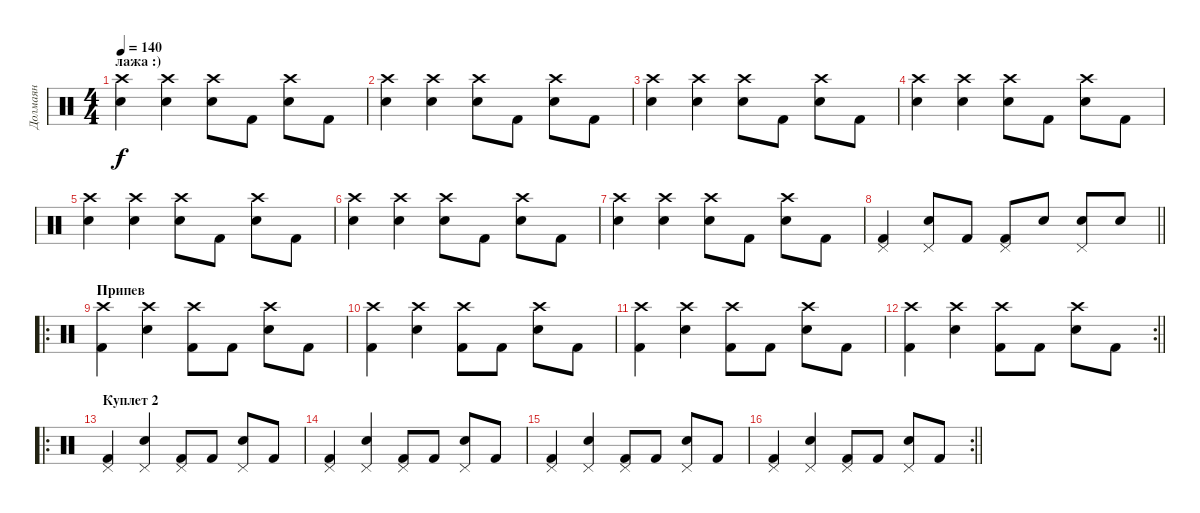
\track ("Долмаян" "Долмаян") {instrument percussion}
\staff {score}
\articulation defaults
\ts (4 4)
\section ("" "лажа :)")
\tempo 140
\clef neutral
\ks c
("Electric Snare (hit)" "Crash high (hit)").4{dy f} ("Electric Snare (hit)" "Crash high (hit)").4 ("Electric Snare (hit)" "Crash high (hit)").8 "Kick (hit) 2".8 ("Electric Snare (hit)" "Crash high (hit)").8 "Kick (hit) 2".8 |
("Electric Snare (hit)" "Crash high (hit)").4 ("Electric Snare (hit)" "Crash high (hit)").4 ("Electric Snare (hit)" "Crash high (hit)").8 "Kick (hit) 2".8 ("Electric Snare (hit)" "Crash high (hit)").8 "Kick (hit) 2".8 |
("Electric Snare (hit)" "Crash high (hit)").4 ("Electric Snare (hit)" "Crash high (hit)").4 ("Electric Snare (hit)" "Crash high (hit)").8 "Kick (hit) 2".8 ("Electric Snare (hit)" "Crash high (hit)").8 "Kick (hit) 2".8 |
("Electric Snare (hit)" "Crash high (hit)").4 ("Electric Snare (hit)" "Crash high (hit)").4 ("Electric Snare (hit)" "Crash high (hit)").8 "Kick (hit) 2".8 ("Electric Snare (hit)" "Crash high (hit)").8 "Kick (hit) 2".8 |
("Electric Snare (hit)" "Crash high (hit)").4 ("Electric Snare (hit)" "Crash high (hit)").4 ("Electric Snare (hit)" "Crash high (hit)").8 "Kick (hit) 2".8 ("Electric Snare (hit)" "Crash high (hit)").8 "Kick (hit) 2".8 |
("Electric Snare (hit)" "Crash high (hit)").4 ("Electric Snare (hit)" "Crash high (hit)").4 ("Electric Snare (hit)" "Crash high (hit)").8 "Kick (hit) 2".8 ("Electric Snare (hit)" "Crash high (hit)").8 "Kick (hit) 2".8 |
("Electric Snare (hit)" "Crash high (hit)").4 ("Electric Snare (hit)" "Crash high (hit)").4 ("Electric Snare (hit)" "Crash high (hit)").8 "Kick (hit) 2".8 ("Electric Snare (hit)" "Crash high (hit)").8 "Kick (hit) 2".8 |
\barLineRight lightlight
("Pedal Hi-Hat (hit)" "Kick (hit) 2").4 ("Pedal Hi-Hat (hit)" "Electric Snare (hit)").8 "Kick (hit) 2".8 ("Pedal Hi-Hat (hit)" "Kick (hit) 2").8 "Electric Snare (hit)".8 ("Pedal Hi-Hat (hit)" "Electric Snare (hit)").8 "Electric Snare (hit)".8 |
\ro
\section ("" "Припев")
("Kick (hit) 2" "Crash high (hit)").4 ("Electric Snare (hit)" "Crash high (hit)").4 ("Kick (hit) 2" "Crash high (hit)").8 "Kick (hit) 2".8 ("Electric Snare (hit)" "Crash high (hit)").8 "Kick (hit) 2".8 |
("Kick (hit) 2" "Crash high (hit)").4 ("Electric Snare (hit)" "Crash high (hit)").4 ("Kick (hit) 2" "Crash high (hit)").8 "Kick (hit) 2".8 ("Electric Snare (hit)" "Crash high (hit)").8 "Kick (hit) 2".8 |
("Kick (hit) 2" "Crash high (hit)").4 ("Electric Snare (hit)" "Crash high (hit)").4 ("Kick (hit) 2" "Crash high (hit)").8 "Kick (hit) 2".8 ("Electric Snare (hit)" "Crash high (hit)").8 "Kick (hit) 2".8 |
\rc 2
\barLineRight lightlight
("Kick (hit) 2" "Crash high (hit)").4 ("Electric Snare (hit)" "Crash high (hit)").4 ("Kick (hit) 2" "Crash high (hit)").8 "Kick (hit) 2".8 ("Electric Snare (hit)" "Crash high (hit)").8 "Kick (hit) 2".8 |
\ro
\section ("" "Куплет 2")
("Kick (hit) 2" "Pedal Hi-Hat (hit)").4 ("Electric Snare (hit)" "Pedal Hi-Hat (hit)").4 ("Kick (hit) 2" "Pedal Hi-Hat (hit)").8 "Kick (hit) 2".8 ("Electric Snare (hit)" "Pedal Hi-Hat (hit)").8 "Kick (hit) 2".8 |
("Kick (hit) 2" "Pedal Hi-Hat (hit)").4 ("Electric Snare (hit)" "Pedal Hi-Hat (hit)").4 ("Kick (hit) 2" "Pedal Hi-Hat (hit)").8 "Kick (hit) 2".8 ("Electric Snare (hit)" "Pedal Hi-Hat (hit)").8 "Kick (hit) 2".8 |
("Kick (hit) 2" "Pedal Hi-Hat (hit)").4 ("Electric Snare (hit)" "Pedal Hi-Hat (hit)").4 ("Kick (hit) 2" "Pedal Hi-Hat (hit)").8 "Kick (hit) 2".8 ("Electric Snare (hit)" "Pedal Hi-Hat (hit)").8 "Kick (hit) 2".8 |
\rc 2
\barLineRight lightlight
("Kick (hit) 2" "Pedal Hi-Hat (hit)").4 ("Electric Snare (hit)" "Pedal Hi-Hat (hit)").4 ("Kick (hit) 2" "Pedal Hi-Hat (hit)").8 "Kick (hit) 2".8 ("Electric Snare (hit)" "Pedal Hi-Hat (hit)").8 "Kick (hit) 2".8
